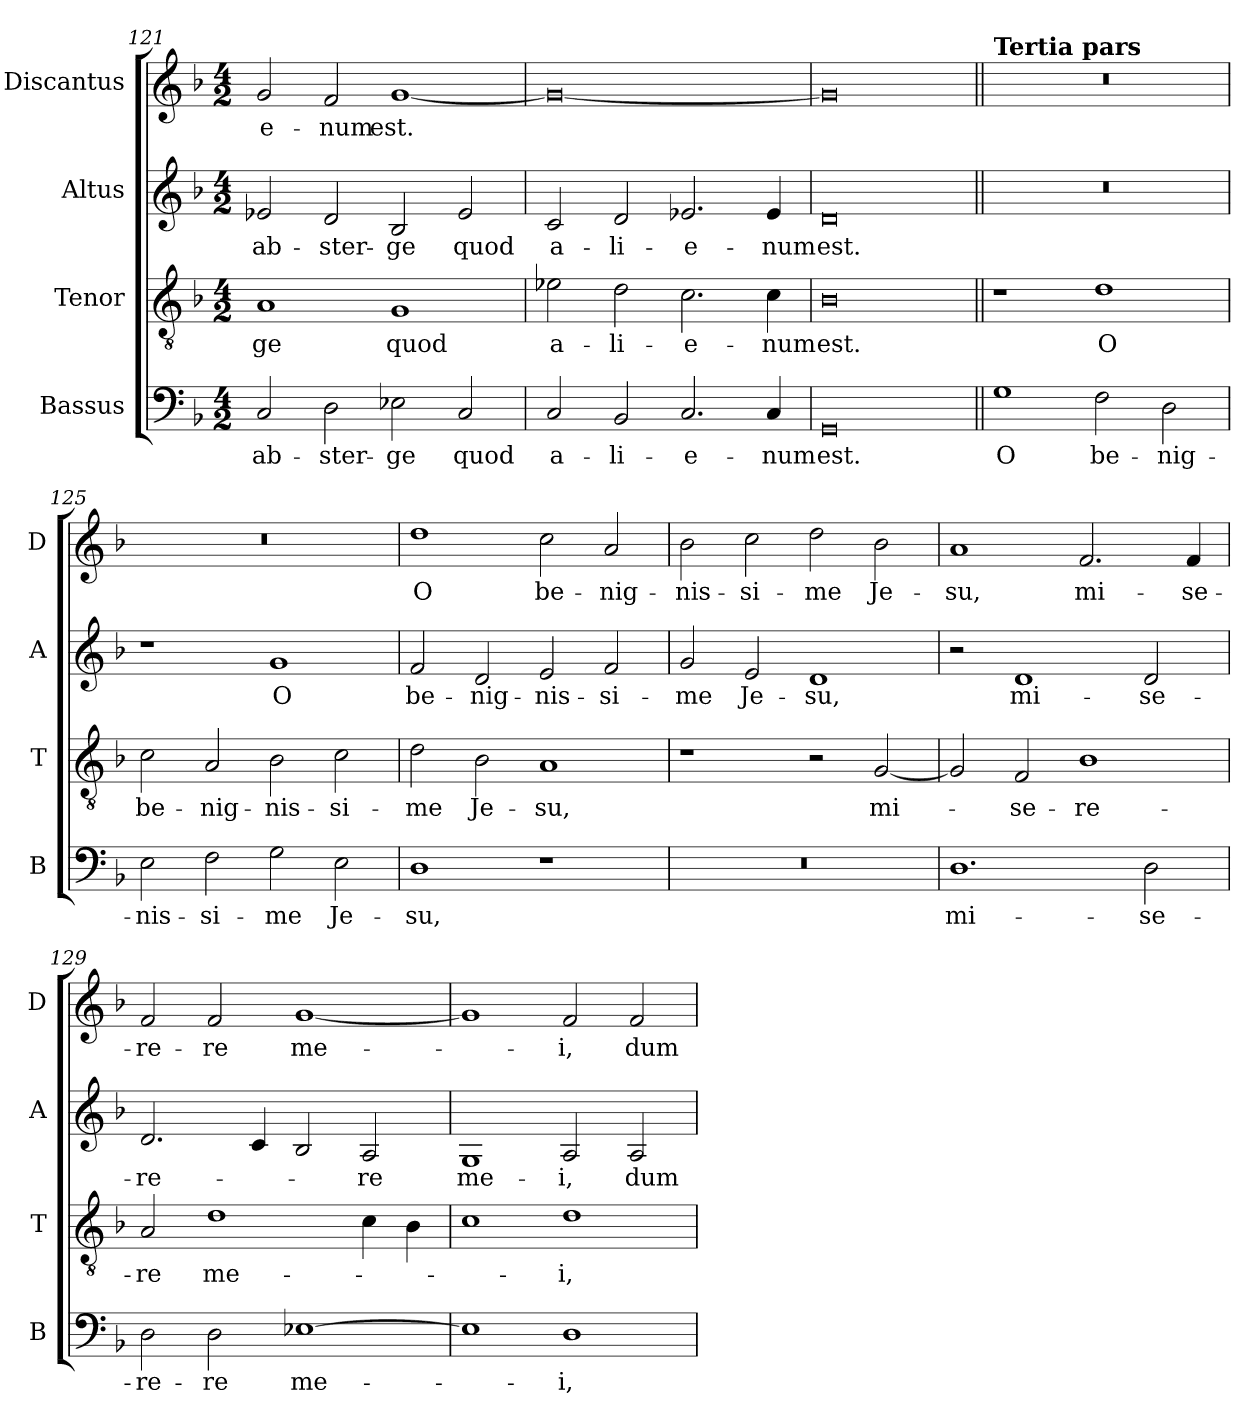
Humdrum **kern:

**kern	**text	**kern	**text	**kern	**text	**kern	**text
*part4	*part4	*part3	*part3	*part2	*part2	*part1	*part1
*staff4	*staff4	*staff3	*staff3	*staff2	*staff2	*staff1	*staff1
*I"Bassus	*	*I"Tenor	*	*I"Altus	*	*I"Discantus	*
*I'B	*	*I'T	*	*I'A	*	*I'D	*
*clefF4	*	*clefGv2	*	*clefG2	*	*clefG2	*
*k[b-]	*	*k[b-]	*	*k[b-]	*	*k[b-]	*
*F:	*	*F:	*	*F:	*	*F:	*
*M4/2	*	*M4/2	*	*M4/2	*	*M4/2	*
=121	=121	=121	=121	=121	=121	=121	=121
!	!LO:LY:b	!	!LO:LY:b	!	!LO:LY:b	!	!LO:LY:b
2C/	ab-	1A	-ge	2e-X/	ab-	2g/	-e-
!	!LO:LY:b	!	!	!	!LO:LY:b	!	!LO:LY:b
2D\	-ster-	.	.	2d/	-ster-	2f/	-num
!	!LO:LY:b	!	!LO:LY:b	!	!LO:LY:b	!	!LO:LY:b
2E-X\	-ge	1G	quod	2B-/	-ge	[1g	est.
!	!LO:LY:b	!	!	!	!LO:LY:b	!	!
2C/	quod	.	.	2e-/	quod	.	.
=122	=122	=122	=122	=122	=122	=122	=122
!	!LO:LY:b	!	!LO:LY:b	!	!LO:LY:b	!	!
2C/	a-	2e-X\	a-	2c/	a-	0g_	.
!	!LO:LY:b	!	!LO:LY:b	!	!LO:LY:b	!	!
2BB-/	-li-	2d\	-li-	2d/	-li-	.	.
!	!LO:LY:b	!	!LO:LY:b	!	!LO:LY:b	!	!
2.C/	-e-	2.c\	-e-	2.e-X/	-e-	.	.
!	!LO:LY:b	!	!LO:LY:b	!	!LO:LY:b	!	!
4C/	-num	4c\	-num	4e-/	-num	.	.
=123	=123	=123	=123	=123	=123	=123	=123
!	!LO:LY:b	!	!LO:LY:b	!	!LO:LY:b	!	!
0GG	est.	0B-	est.	0d	est.	0g]	.
!!LO:PB:g=z
=124||	=124||	=124||	=124||	=124||	=124||	=124||	=124||
!	!	!	!	!	!	!LO:TX:a:B:t=Tertia pars	!
!	!LO:LY:b	!	!	!	!	!	!
1G	O	1r	.	0r	.	0r	.
!	!LO:LY:b	!	!LO:LY:b	!	!	!	!
2F\	be-	1d	O	.	.	.	.
!	!LO:LY:b	!	!	!	!	!	!
2D\	-nig-	.	.	.	.	.	.
=125	=125	=125	=125	=125	=125	=125	=125
!	!LO:LY:b	!	!LO:LY:b	!	!	!	!
2E\	-nis-	2c\	be-	1r	.	0r	.
!	!LO:LY:b	!	!LO:LY:b	!	!	!	!
2F\	-si-	2A/	-nig-	.	.	.	.
!	!LO:LY:b	!	!LO:LY:b	!	!LO:LY:b	!	!
2G\	-me	2B-\	-nis-	1g	O	.	.
!	!LO:LY:b	!	!LO:LY:b	!	!	!	!
2E\	Je-	2c\	-si-	.	.	.	.
=126	=126	=126	=126	=126	=126	=126	=126
!	!LO:LY:b	!	!LO:LY:b	!	!LO:LY:b	!	!LO:LY:b
1D	-su,	2d\	-me	2f/	be-	1dd	O
!	!	!	!LO:LY:b	!	!LO:LY:b	!	!
.	.	2B-\	Je-	2d/	-nig-	.	.
!	!	!	!LO:LY:b	!	!LO:LY:b	!	!LO:LY:b
1r	.	1A	-su,	2e/	-nis-	2cc\	be-
!	!	!	!	!	!LO:LY:b	!	!LO:LY:b
.	.	.	.	2f/	-si-	2a/	-nig-
=127	=127	=127	=127	=127	=127	=127	=127
!	!	!	!	!	!LO:LY:b	!	!LO:LY:b
0r	.	1r	.	2g/	-me	2b-\	-nis-
!	!	!	!	!	!LO:LY:b	!	!LO:LY:b
.	.	.	.	2e/	Je-	2cc\	-si-
!	!	!	!	!	!LO:LY:b	!	!LO:LY:b
.	.	2r	.	1d	-su,	2dd\	-me
!	!	!	!LO:LY:b	!	!	!	!LO:LY:b
.	.	[2G/	mi-	.	.	2b-\	Je-
=128	=128	=128	=128	=128	=128	=128	=128
!	!LO:LY:b	!	!	!	!	!	!LO:LY:b
1.D	mi-	2G/]	.	2r	.	1a	-su,
!	!	!	!LO:LY:b	!	!LO:LY:b	!	!
.	.	2F/	-se-	1d	mi-	.	.
!	!	!	!LO:LY:b	!	!	!	!LO:LY:b
.	.	1B-	-re-	.	.	2.f/	mi-
!	!LO:LY:b	!	!	!	!LO:LY:b	!	!
2D\	-se-	.	.	2d/	-se-	.	.
!	!	!	!	!	!	!	!LO:LY:b
.	.	.	.	.	.	4f/	-se-
!!LO:LB:g=z
=129	=129	=129	=129	=129	=129	=129	=129
!	!LO:LY:b	!	!LO:LY:b	!	!LO:LY:b	!	!LO:LY:b
2D\	-re-	2A/	-re	2.d/	-re-	2f/	-re-
!	!LO:LY:b	!	!LO:LY:b	!	!	!	!LO:LY:b
2D\	-re	1d	me-	.	.	2f/	-re
.	.	.	.	4c/	.	.	.
!	!LO:LY:b	!	!	!	!	!	!LO:LY:b
[1E-X	me-	.	.	2B-/	.	[1g	me-
!	!	!	!	!	!LO:LY:b	!	!
.	.	4c\	.	2A/	-re	.	.
.	.	4B-\	.	.	.	.	.
=130	=130	=130	=130	=130	=130	=130	=130
!	!	!	!	!	!LO:LY:b	!	!
1E-]	.	1c	.	1G	me-	1g]	.
!	!LO:LY:b	!	!LO:LY:b	!	!LO:LY:b	!	!LO:LY:b
1D	-i,	1d	-i,	2A/	-i,	2f/	-i,
!	!	!	!	!	!LO:LY:b	!	!LO:LY:b
.	.	.	.	2A/	dum	2f/	dum
=	=	=	=	=	=	=	=
*-	*-	*-	*-	*-	*-	*-	*-
